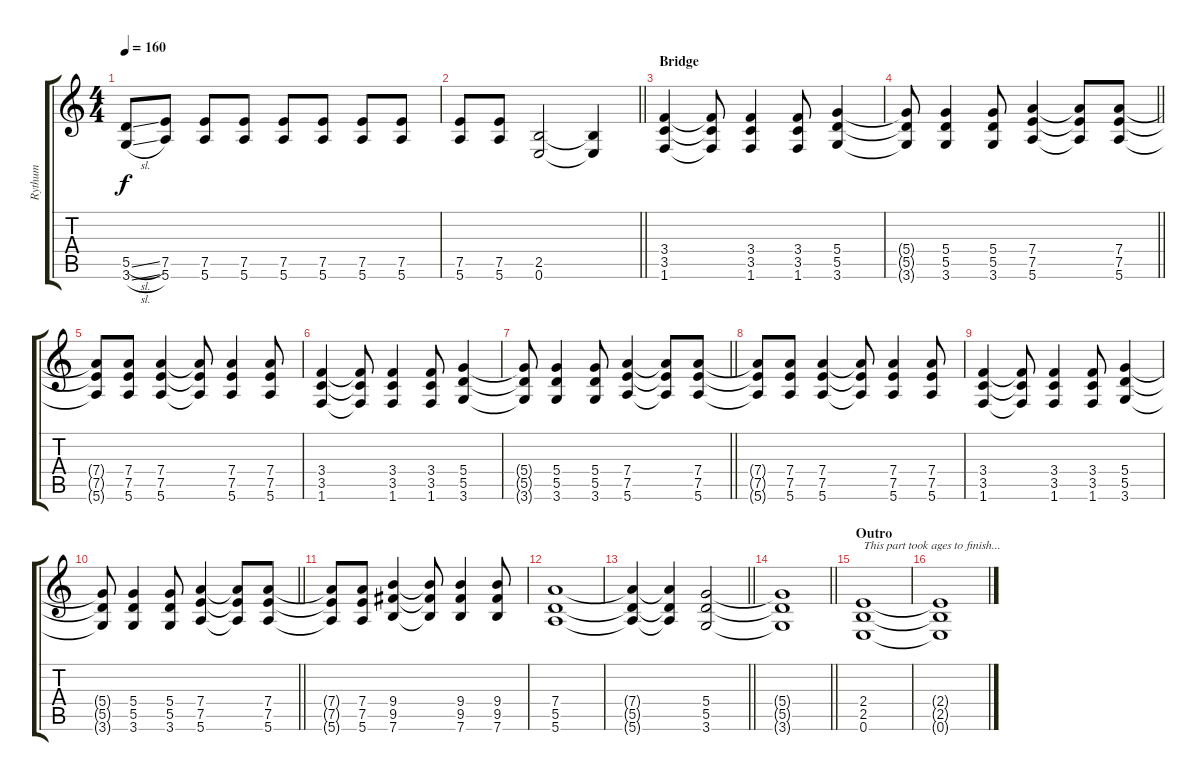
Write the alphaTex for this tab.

\track ("Rythum" "Rythum") {instrument distortionguitar}
\staff {score tabs}
\tuning (E4 B3 G3 D3 A2 E2) {hide}
\ts (4 4)
\tempo 160
\clef g2
\ks c
(5.5{sl} 3.6{sl}).8{dy f} (7.5 5.6).8 (7.5 5.6).8 (7.5 5.6).8 (7.5 5.6).8 (7.5 5.6).8 (7.5 5.6).8 (7.5 5.6).8 |
\barLineRight lightlight
(7.5 5.6).8 (7.5 5.6).8 (2.5 0.6).2 (2.5{t} 0.6{t}).4 |
\section ("" "Bridge")
(3.4 3.5 1.6).4{volume 13 instrument acousticguitarsteel} (3.4{t} 3.5{t} 1.6{t}).8 (3.4 3.5 1.6).4 (3.4 3.5 1.6).8 (5.4 5.5 3.6).4 |
\barLineRight lightlight
(5.4{t} 5.5{t} 3.6{t}).8 (5.4 5.5 3.6).4 (5.4 5.5 3.6).8 (7.4 7.5 5.6).4 (7.4{t} 7.5{t} 5.6{t}).8 (7.4 7.5 5.6).8 |
(7.4{t} 7.5{t} 5.6{t}).8 (7.4 7.5 5.6).8 (7.4 7.5 5.6).4 (7.4{t} 7.5{t} 5.6{t}).8 (7.4 7.5 5.6).4 (7.4 7.5 5.6).8 |
(3.4 3.5 1.6).4{volume 16 instrument acousticguitarsteel} (3.4{t} 3.5{t} 1.6{t}).8 (3.4 3.5 1.6).4 (3.4 3.5 1.6).8 (5.4 5.5 3.6).4 |
\barLineRight lightlight
(5.4{t} 5.5{t} 3.6{t}).8 (5.4 5.5 3.6).4 (5.4 5.5 3.6).8 (7.4 7.5 5.6).4 (7.4{t} 7.5{t} 5.6{t}).8 (7.4 7.5 5.6).8 |
(7.4{t} 7.5{t} 5.6{t}).8 (7.4 7.5 5.6).8 (7.4 7.5 5.6).4 (7.4{t} 7.5{t} 5.6{t}).8 (7.4 7.5 5.6).4 (7.4 7.5 5.6).8 |
(3.4 3.5 1.6).4{volume 16 instrument acousticguitarsteel} (3.4{t} 3.5{t} 1.6{t}).8 (3.4 3.5 1.6).4 (3.4 3.5 1.6).8 (5.4 5.5 3.6).4 |
\barLineRight lightlight
(5.4{t} 5.5{t} 3.6{t}).8 (5.4 5.5 3.6).4 (5.4 5.5 3.6).8 (7.4 7.5 5.6).4 (7.4{t} 7.5{t} 5.6{t}).8 (7.4 7.5 5.6).8 |
(7.4{t} 7.5{t} 5.6{t}).8 (7.4 7.5 5.6).8 (9.4 9.5 7.6).4 (9.4{t} 9.5{t} 7.6{t}).8 (9.4 9.5 7.6).4 (9.4 9.5 7.6).8 |
(7.4 5.5 5.6).1{volume 16 instrument distortionguitar} |
\barLineRight lightlight
(7.4{t} 5.5{t} 5.6{t}).4 (7.4{t} 5.5{t} 5.6{t}).4 (5.4 5.5 3.6).2 |
\barLineRight lightlight
(5.4{t} 5.5{t} 3.6{t}).1 |
\section ("" "Outro")
(2.4 2.5 0.6).1{txt "This part took ages to finish..." volume 14} |
(2.4{t} 2.5{t} 0.6{t}).1
